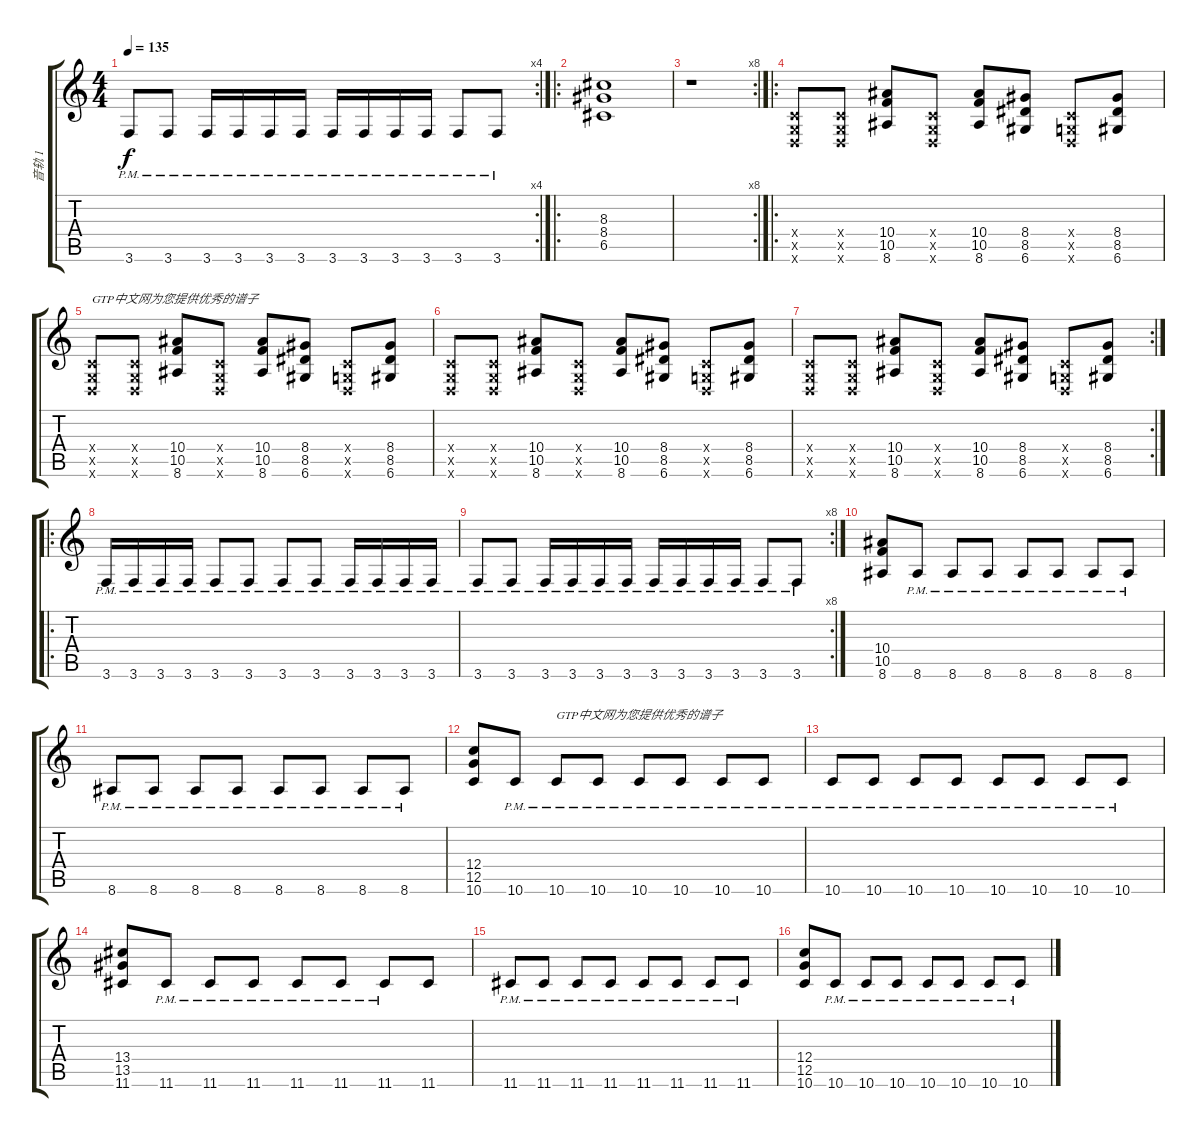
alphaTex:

\track ("音轨 1" "音轨 1") {instrument distortionguitar}
\staff {score tabs}
\tuning (D4 A3 F3 C3 G2 D2) {hide}
\rc 4
\ts (4 4)
\tempo 135
\clef g2
\ks c
3.6{pm}.8{dy f} 3.6{pm}.8 3.6{pm}.16 3.6{pm}.16 3.6{pm}.16 3.6{pm}.16 3.6{pm}.16 3.6{pm}.16 3.6{pm}.16 3.6{pm}.16 3.6{pm}.8 3.6{pm}.8 |
\ro
(8.3 8.4 6.5).1 |
\rc 8
r.1 |
\ro
(0.4{x} 0.5{x} 0.6{x}).8 (0.4{x} 0.5{x} 0.6{x}).8 (10.4 10.5 8.6).8 (0.4{x} 0.5{x} 0.6{x}).8 (10.4 10.5 8.6).8 (8.4 8.5 6.6).8 (0.4{x} 0.5{x} 0.6{x}).8 (8.4 8.5 6.6).8 |
(0.4{x} 0.5{x} 0.6{x}).8{txt "GTP中文网为您提供优秀的谱子"} (0.4{x} 0.5{x} 0.6{x}).8 (10.4 10.5 8.6).8 (0.4{x} 0.5{x} 0.6{x}).8 (10.4 10.5 8.6).8 (8.4 8.5 6.6).8 (0.4{x} 0.5{x} 0.6{x}).8 (8.4 8.5 6.6).8 |
(0.4{x} 0.5{x} 0.6{x}).8 (0.4{x} 0.5{x} 0.6{x}).8 (10.4 10.5 8.6).8 (0.4{x} 0.5{x} 0.6{x}).8 (10.4 10.5 8.6).8 (8.4 8.5 6.6).8 (0.4{x} 0.5{x} 0.6{x}).8 (8.4 8.5 6.6).8 |
\rc 2
(0.4{x} 0.5{x} 0.6{x}).8 (0.4{x} 0.5{x} 0.6{x}).8 (10.4 10.5 8.6).8 (0.4{x} 0.5{x} 0.6{x}).8 (10.4 10.5 8.6).8 (8.4 8.5 6.6).8 (0.4{x} 0.5{x} 0.6{x}).8 (8.4 8.5 6.6).8 |
\ro
3.6{pm}.16 3.6{pm}.16 3.6{pm}.16 3.6{pm}.16 3.6{pm}.8 3.6{pm}.8 3.6{pm}.8 3.6{pm}.8 3.6{pm}.16 3.6{pm}.16 3.6{pm}.16 3.6{pm}.16 |
\rc 8
3.6{pm}.8 3.6{pm}.8 3.6{pm}.16 3.6{pm}.16 3.6{pm}.16 3.6{pm}.16 3.6{pm}.16 3.6{pm}.16 3.6{pm}.16 3.6{pm}.16 3.6{pm}.8 3.6{pm}.8 |
(10.4 10.5 8.6).8 8.6{pm}.8 8.6{pm}.8 8.6{pm}.8 8.6{pm}.8 8.6{pm}.8 8.6{pm}.8 8.6{pm}.8 |
8.6{pm}.8 8.6{pm}.8 8.6{pm}.8 8.6{pm}.8 8.6{pm}.8 8.6{pm}.8 8.6{pm}.8 8.6{pm}.8 |
(12.4 12.5 10.6).8 10.6{pm}.8 10.6{pm}.8{txt "GTP中文网为您提供优秀的谱子"} 10.6{pm}.8 10.6{pm}.8 10.6{pm}.8 10.6{pm}.8 10.6{pm}.8 |
10.6{pm}.8 10.6{pm}.8 10.6{pm}.8 10.6{pm}.8 10.6{pm}.8 10.6{pm}.8 10.6{pm}.8 10.6{pm}.8 |
(13.4 13.5 11.6).8 11.6{pm}.8 11.6{pm}.8 11.6{pm}.8 11.6{pm}.8 11.6{pm}.8 11.6{pm}.8 11.6.8 |
11.6{pm}.8 11.6{pm}.8 11.6{pm}.8 11.6{pm}.8 11.6{pm}.8 11.6{pm}.8 11.6{pm}.8 11.6{pm}.8 |
(12.4 12.5 10.6).8 10.6{pm}.8 10.6{pm}.8 10.6{pm}.8 10.6{pm}.8 10.6{pm}.8 10.6{pm}.8 10.6{pm}.8
